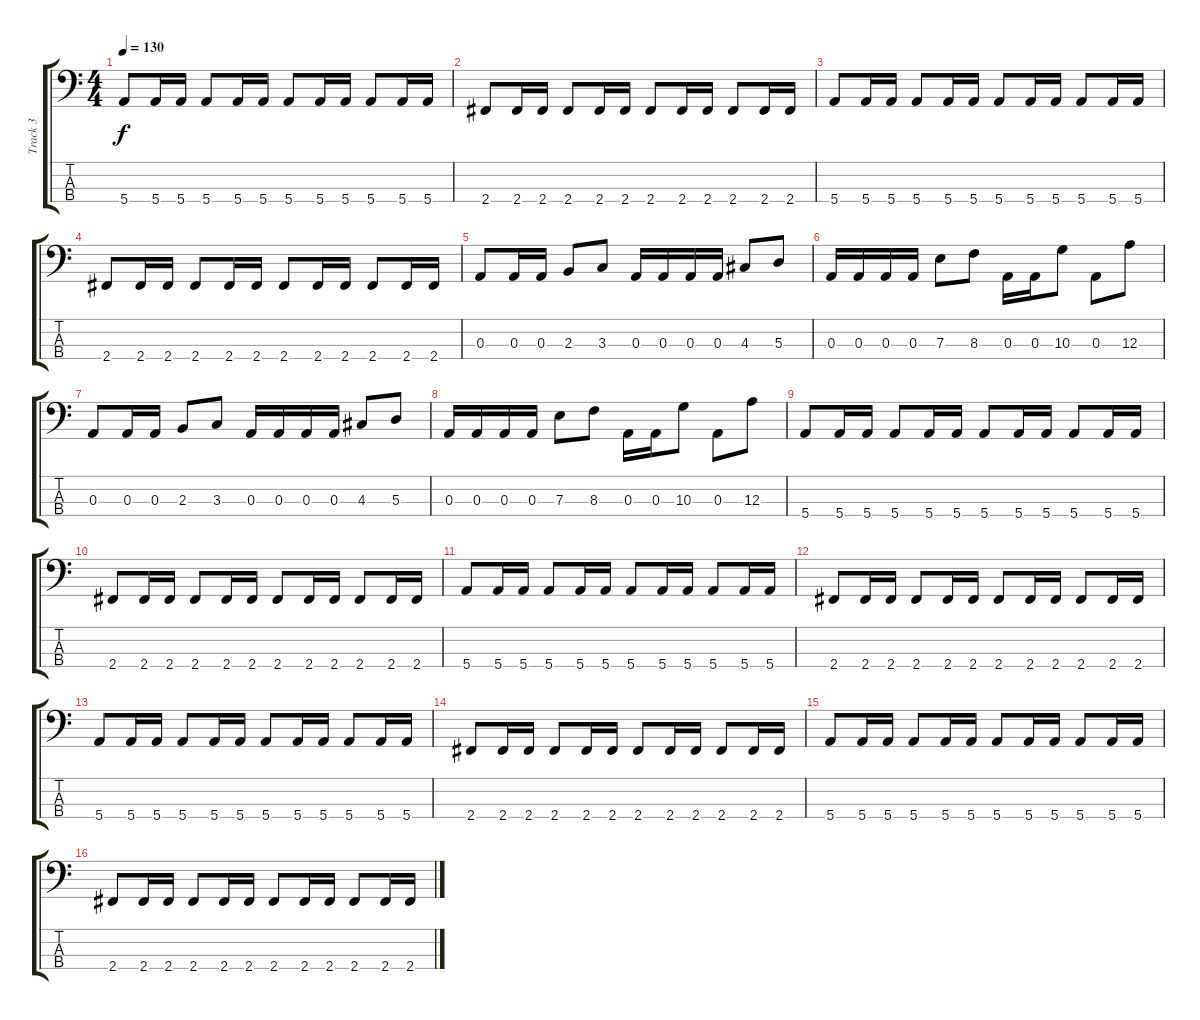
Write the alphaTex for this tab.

\track ("Track 3" "Track 3") {instrument electricbasspick}
\staff {score tabs}
\tuning (G2 D2 A1 E1) {hide}
\ts (4 4)
\tempo 130
\clef f4
\ks c
5.4.8{dy f} 5.4.16 5.4.16 5.4.8 5.4.16 5.4.16 5.4.8 5.4.16 5.4.16 5.4.8 5.4.16 5.4.16 |
2.4.8 2.4.16 2.4.16 2.4.8 2.4.16 2.4.16 2.4.8 2.4.16 2.4.16 2.4.8 2.4.16 2.4.16 |
5.4.8 5.4.16 5.4.16 5.4.8 5.4.16 5.4.16 5.4.8 5.4.16 5.4.16 5.4.8 5.4.16 5.4.16 |
2.4.8 2.4.16 2.4.16 2.4.8 2.4.16 2.4.16 2.4.8 2.4.16 2.4.16 2.4.8 2.4.16 2.4.16 |
0.3.8 0.3.16 0.3.16 2.3.8 3.3.8 0.3.16 0.3.16 0.3.16 0.3.16 4.3.8 5.3.8 |
0.3.16 0.3.16 0.3.16 0.3.16 7.3.8 8.3.8 0.3.16 0.3.16 10.3.8 0.3.8 12.3.8 |
0.3.8 0.3.16 0.3.16 2.3.8 3.3.8 0.3.16 0.3.16 0.3.16 0.3.16 4.3.8 5.3.8 |
0.3.16 0.3.16 0.3.16 0.3.16 7.3.8 8.3.8 0.3.16 0.3.16 10.3.8 0.3.8 12.3.8 |
5.4.8 5.4.16 5.4.16 5.4.8 5.4.16 5.4.16 5.4.8 5.4.16 5.4.16 5.4.8 5.4.16 5.4.16 |
2.4.8 2.4.16 2.4.16 2.4.8 2.4.16 2.4.16 2.4.8 2.4.16 2.4.16 2.4.8 2.4.16 2.4.16 |
5.4.8 5.4.16 5.4.16 5.4.8 5.4.16 5.4.16 5.4.8 5.4.16 5.4.16 5.4.8 5.4.16 5.4.16 |
2.4.8 2.4.16 2.4.16 2.4.8 2.4.16 2.4.16 2.4.8 2.4.16 2.4.16 2.4.8 2.4.16 2.4.16 |
5.4.8 5.4.16 5.4.16 5.4.8 5.4.16 5.4.16 5.4.8 5.4.16 5.4.16 5.4.8 5.4.16 5.4.16 |
2.4.8 2.4.16 2.4.16 2.4.8 2.4.16 2.4.16 2.4.8 2.4.16 2.4.16 2.4.8 2.4.16 2.4.16 |
5.4.8 5.4.16 5.4.16 5.4.8 5.4.16 5.4.16 5.4.8 5.4.16 5.4.16 5.4.8 5.4.16 5.4.16 |
2.4.8 2.4.16 2.4.16 2.4.8 2.4.16 2.4.16 2.4.8 2.4.16 2.4.16 2.4.8 2.4.16 2.4.16
